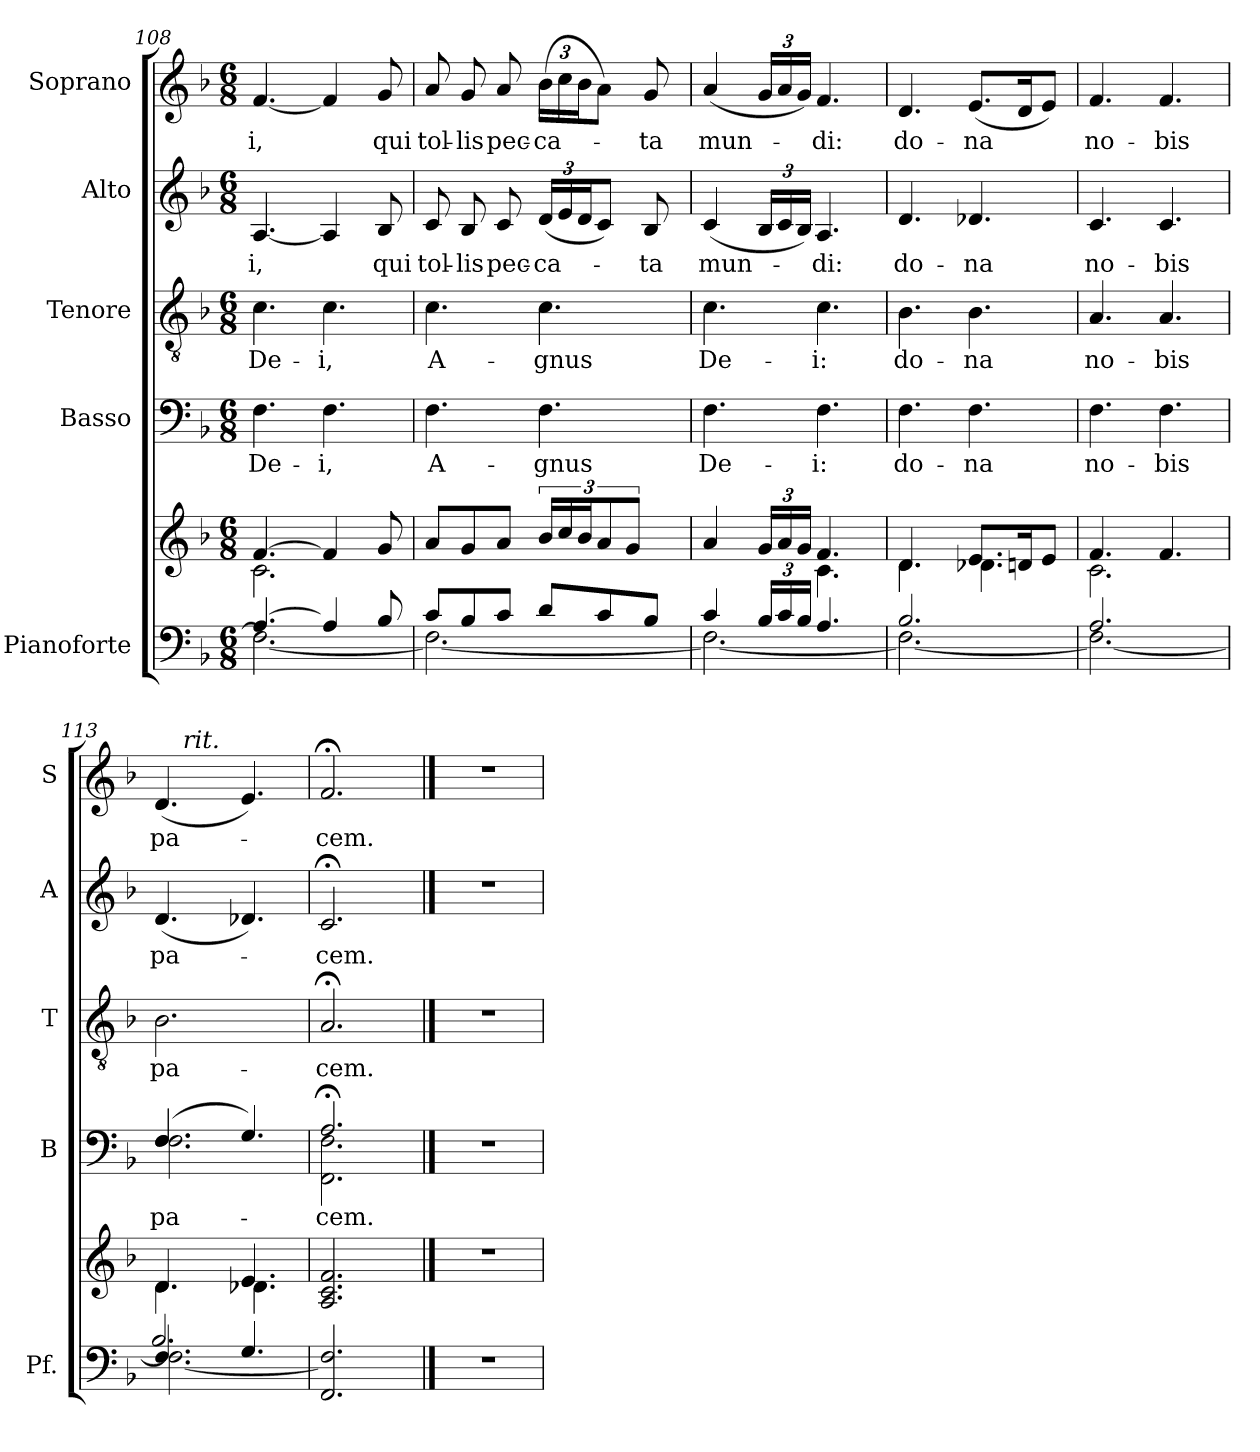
**kern	**kern	**kern	**text	**kern	**text	**kern	**text	**kern	**text
*part5	*part5	*part4	*part4	*part3	*part3	*part2	*part2	*part1	*part1
*staff6	*staff5	*staff4	*staff4	*staff3	*staff3	*staff2	*staff2	*staff1	*staff1
*I"Pianoforte	*	*I"Basso	*	*I"Tenore	*	*I"Alto	*	*I"Soprano	*
*I'Pf.	*	*I'B	*	*I'T	*	*I'A	*	*I'S	*
*clefF4	*clefG2	*clefF4	*	*clefGv2	*	*clefG2	*	*clefG2	*
*k[b-]	*k[b-]	*k[b-]	*	*k[b-]	*	*k[b-]	*	*k[b-]	*
*F:	*F:	*F:	*	*F:	*	*F:	*	*F:	*
*M6/8	*M6/8	*M6/8	*	*M6/8	*	*M6/8	*	*M6/8	*
=108	=108	=108	=108	=108	=108	=108	=108	=108	=108
*^	*^	*	*	*	*	*	*	*	*
[>4.A/	2.F\_	[>4.f/	2.c\	4.F\	De-	4.c\	De-	[4.A/	-i,	[4.f/	-i,
4A/]	.	4f/]	.	4.F\	-i,	4.c\	-i,	4A/]	.	4f/]	.
8B-/	.	8g/	.	.	.	.	.	8B-/	qui	8g/	qui
*	*	*v	*v	*	*	*	*	*	*	*	*
=109	=109	=109	=109	=109	=109	=109	=109	=109	=109	=109
8c/L	2.F\_	8a/L	4.F\	A-	4.c\	A-	8c/	tol-	8a/	tol-
8B-/	.	8g/	.	.	.	.	8B-/	-lis	8g/	-lis
8c/J	.	8a/J	.	.	.	.	8c/	pec-	8a/	pec-
8d/L	.	24b-/LL	4.F\	-gnus	4.c\	-gnus	(24d/LL	-ca-	(24b-\LL	-ca-
.	.	24cc/	.	.	.	.	24e/	.	24cc\	.
.	.	24b-/J	.	.	.	.	24d/J	.	24b-\J	.
8c/	.	12a/	.	.	.	.	8c/J)	.	8a\J)	.
.	.	12g/J	.	.	.	.	.	.	.	.
8B-/J	.	.	.	.	.	.	8B-/	-ta	8g/	-ta
.	.	12ryy	.	.	.	.	.	.	.	.
=110	=110	=110	=110	=110	=110	=110	=110	=110	=110	=110
*	*	*^	*	*	*	*	*	*	*	*
4c/	2.F\_	4a/	4.c\yy	4.F\	De-	4.c\	De-	(4c/	mun-	(4a/	mun-
24B-/LL	.	24g/LL	.	.	.	.	.	24B-/LL	.	24g/LL	.
24c/	.	24a/	.	.	.	.	.	24c/	.	24a/	.
24B-/JJ	.	24g/JJ	.	.	.	.	.	24B-/JJ)	.	24g/JJ)	.
4.A/	.	4.f/	4.c\	4.F\	-i:	4.c\	-i:	4.A/	-di:	4.f/	-di:
=111	=111	=111	=111	=111	=111	=111	=111	=111	=111	=111	=111
2.B-/	2.F\_	4.d/	4.d\	4.F\	do-	4.B-\	do-	4.d/	do-	4.d/	do-
.	.	8.e/L	4.d-X\	4.F\	-na	4.B-\	-na	4.d-X/	-na	(8.e/L	-na
.	.	16dn/k	.	.	.	.	.	.	.	16d/k	.
.	.	8e/J	.	.	.	.	.	.	.	8e/J)	.
=112	=112	=112	=112	=112	=112	=112	=112	=112	=112	=112	=112
2.A/	2.F\_	4.f/	2.c\	4.F\	no-	4.A/	no-	4.c/	no-	4.f/	no-
.	.	4.f/	.	4.F\	-bis	4.A/	-bis	4.c/	-bis	4.f/	-bis
=113	=113	=113	=113	=113	=113	=113	=113	=113	=113	=113	=113
*	*^	*	*	*^	*	*	*	*	*	*^	*
*	*	*	*	*	*	*^	*	*	*	*	*	*	*	*
4.F/	2.F\_	2.B-/	4.d/	4.d\	(4.F/	2.F\	2.F/	pa-	2.B-\	pa-	(4.d/	pa-	(4.d/	12ryy	pa-
!	!	!	!	!	!	!	!	!	!	!	!	!	!	!LO:TX:a:i:t=rit.	!
.	.	.	.	.	.	.	.	.	.	.	.	.	.	3%2ryy	.
4.G/	.	.	4.e/	4.d-X\	4.G/)	.	.	.	.	.	4.d-X/)	.	4.e/)	.	.
*v	*v	*v	*	*	*	*v	*v	*	*	*	*	*	*v	*v	*
*	*v	*v	*	*	*	*	*	*	*	*	*
=114	=114	=114	=114	=114	=114	=114	=114	=114	=114	=114
2.FF/ 2.F/]	2.A/ 2.c/ 2.f/	2.A;</	2.FF\ 2.F\	-cem.	2.A;</	-cem.	2.c;</	-cem.	2.f;</	-cem.
*	*	*v	*v	*	*	*	*	*	*	*
!!LO:PB:g=z
==115	==115	==115	==115	==115	==115	==115	==115	==115	==115
2.r	2.r	2.r	.	2.r	.	2.r	.	2.r	.
=	=	=	=	=	=	=	=	=	=
*-	*-	*-	*-	*-	*-	*-	*-	*-	*-
